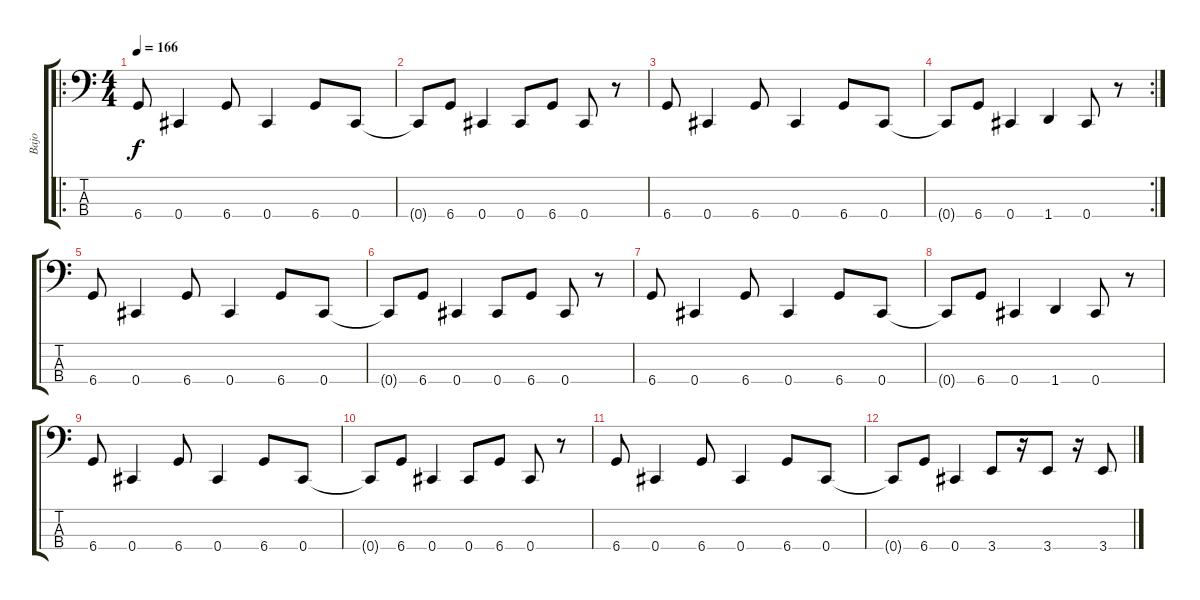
\track ("Bajo" "Bajo") {instrument slapbass2}
\staff {score tabs}
\tuning (Gb2 Db2 Ab1 Db1) {hide}
\ro
\ts (4 4)
\tempo 166
\clef f4
\ks c
6.4.8{dy f} 0.4.4 6.4.8 0.4.4 6.4.8 0.4.8 |
0.4{t}.8 6.4.8 0.4.4 0.4.8 6.4.8 0.4.8 r.8 |
6.4.8 0.4.4 6.4.8 0.4.4 6.4.8 0.4.8 |
\rc 2
0.4{t}.8 6.4.8 0.4.4 1.4.4 0.4.8 r.8 |
6.4.8 0.4.4 6.4.8 0.4.4 6.4.8 0.4.8 |
0.4{t}.8 6.4.8 0.4.4 0.4.8 6.4.8 0.4.8 r.8 |
6.4.8 0.4.4 6.4.8 0.4.4 6.4.8 0.4.8 |
0.4{t}.8 6.4.8 0.4.4 1.4.4 0.4.8 r.8 |
6.4.8 0.4.4 6.4.8 0.4.4 6.4.8 0.4.8 |
0.4{t}.8 6.4.8 0.4.4 0.4.8 6.4.8 0.4.8 r.8 |
6.4.8 0.4.4 6.4.8 0.4.4 6.4.8 0.4.8 |
0.4{t}.8 6.4.8 0.4.4 3.4.8 r.16 3.4.8 r.16 3.4.8
